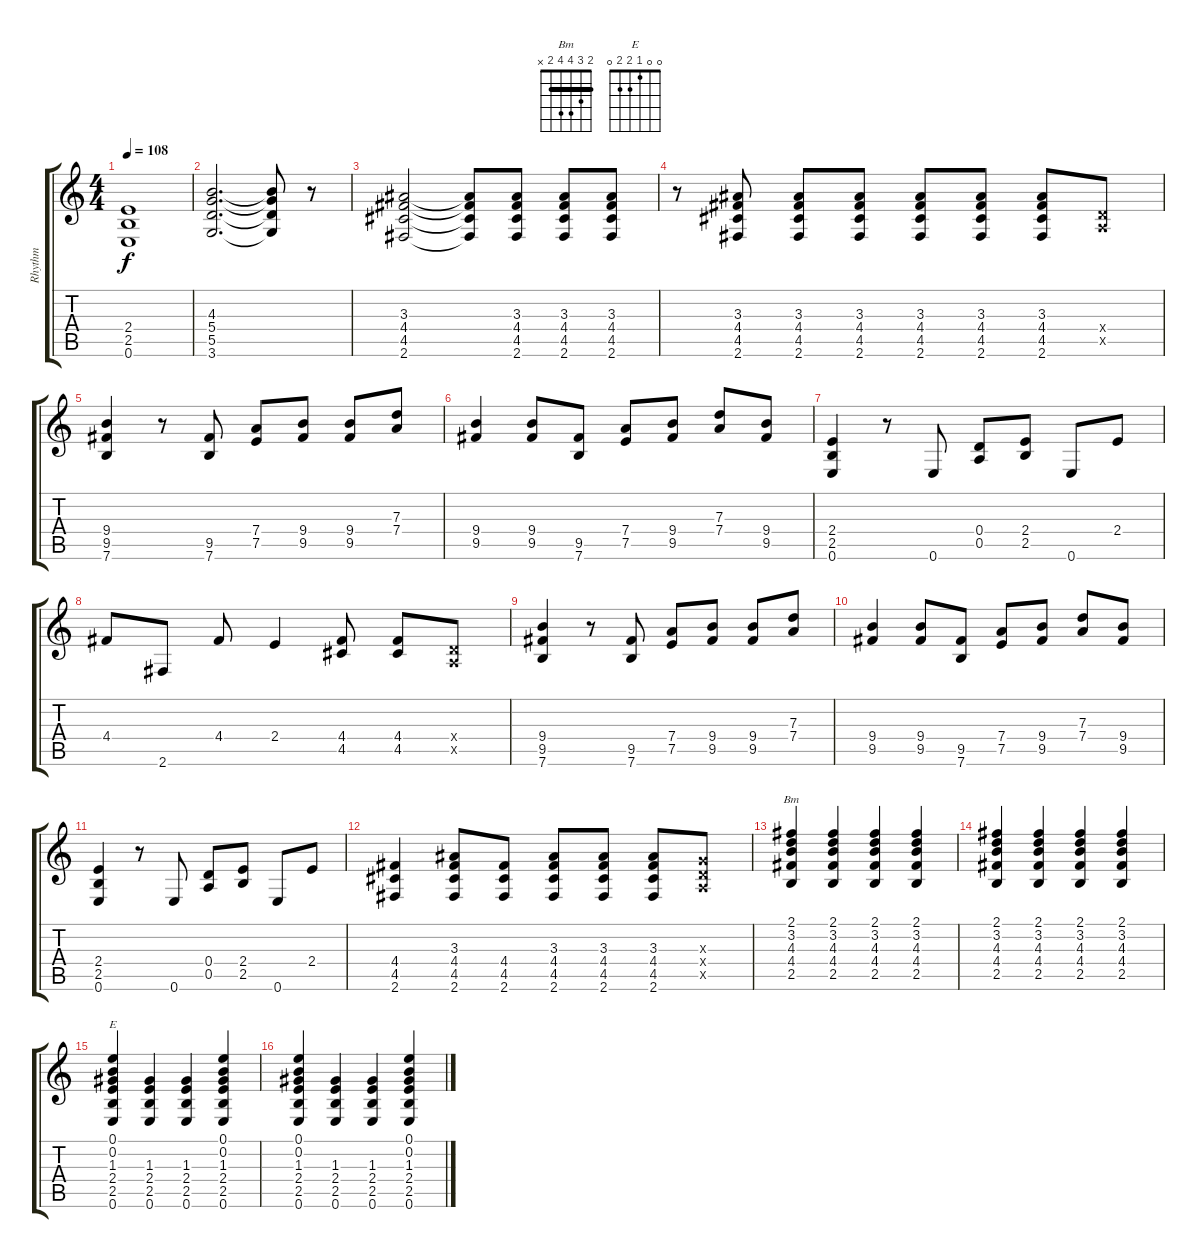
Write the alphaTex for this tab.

\track ("Rhythm" "Rhythm") {instrument overdrivenguitar}
\staff {score tabs}
\tuning (E4 B3 G3 D3 A2 E2) {hide}
\chord ("Bm" 2 3 4 4 2 x) {barre 2}
\chord ("E" 0 0 1 2 2 0)
\ts (4 4)
\tempo 108
\clef g2
\ks c
(2.4 2.5 0.6).1{dy f} |
(4.3 5.4 5.5 3.6).2{d} (4.3{t} 5.4{t} 5.5{t} 3.6{t}).8 r.8 |
(3.3 4.4 4.5 2.6).2 (3.3{t} 4.4{t} 4.5{t} 2.6{t}).8 (3.3 4.4 4.5 2.6).8 (3.3 4.4 4.5 2.6).8 (3.3 4.4 4.5 2.6).8 |
r.8 (3.3 4.4 4.5 2.6).8 (3.3 4.4 4.5 2.6).8 (3.3 4.4 4.5 2.6).8 (3.3 4.4 4.5 2.6).8 (3.3 4.4 4.5 2.6).8 (3.3 4.4 4.5 2.6).8 (0.4{x} 0.5{x}).8 |
(9.4 9.5 7.6).4 r.8 (9.5 7.6).8 (7.4 7.5).8 (9.4 9.5).8 (9.4 9.5).8 (7.3 7.4).8 |
(9.4 9.5).4 (9.4 9.5).8 (9.5 7.6).8 (7.4 7.5).8 (9.4 9.5).8 (7.3 7.4).8 (9.4 9.5).8 |
(2.4 2.5 0.6).4 r.8 0.6.8 (0.4 0.5).8 (2.4 2.5).8 0.6.8 2.4.8 |
4.4.8 2.6.8 4.4.8 2.4.4 (4.4 4.5).8 (4.4 4.5).8 (0.4{x} 0.5{x}).8 |
(9.4 9.5 7.6).4 r.8 (9.5 7.6).8 (7.4 7.5).8 (9.4 9.5).8 (9.4 9.5).8 (7.3 7.4).8 |
(9.4 9.5).4 (9.4 9.5).8 (9.5 7.6).8 (7.4 7.5).8 (9.4 9.5).8 (7.3 7.4).8 (9.4 9.5).8 |
(2.4 2.5 0.6).4 r.8 0.6.8 (0.4 0.5).8 (2.4 2.5).8 0.6.8 2.4.8 |
(4.4 4.5 2.6).4 (3.3 4.4 4.5 2.6).8 (4.4 4.5 2.6).8 (3.3 4.4 4.5 2.6).8 (3.3 4.4 4.5 2.6).8 (3.3 4.4 4.5 2.6).8 (0.3{x} 0.4{x} 0.5{x}).8 |
(2.1 3.2 4.3 4.4 2.5).4{ch "Bm"} (2.1 3.2 4.3 4.4 2.5).4 (2.1 3.2 4.3 4.4 2.5).4 (2.1 3.2 4.3 4.4 2.5).4 |
(2.1 3.2 4.3 4.4 2.5).4 (2.1 3.2 4.3 4.4 2.5).4 (2.1 3.2 4.3 4.4 2.5).4 (2.1 3.2 4.3 4.4 2.5).4 |
(0.1 0.2 1.3 2.4 2.5 0.6).4{ch "E"} (1.3 2.4 2.5 0.6).4 (1.3 2.4 2.5 0.6).4 (0.1 0.2 1.3 2.4 2.5 0.6).4 |
(0.1 0.2 1.3 2.4 2.5 0.6).4 (1.3 2.4 2.5 0.6).4 (1.3 2.4 2.5 0.6).4 (0.1 0.2 1.3 2.4 2.5 0.6).4
